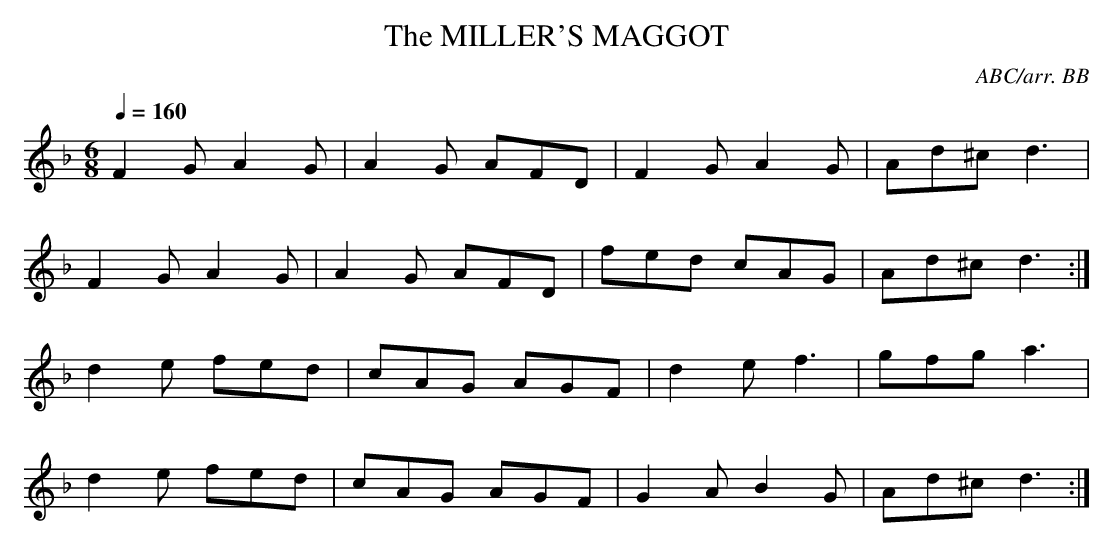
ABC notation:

X:1
T:MILLER'S MAGGOT, The
C:ABC/arr. BB
Q:1/4=160
M:6/8
L:1/8
K:Dm
F2G A2G|A2G AFD|F2G A2G|Ad^c d3|
F2G A2G|A2G AFD|fed cAG|Ad^c d3 :|
d2e fed|cAG AGF|d2e f3|gfg a3 |
d2e fed|cAG AGF|G2A B2G|Ad^c d3 :|
